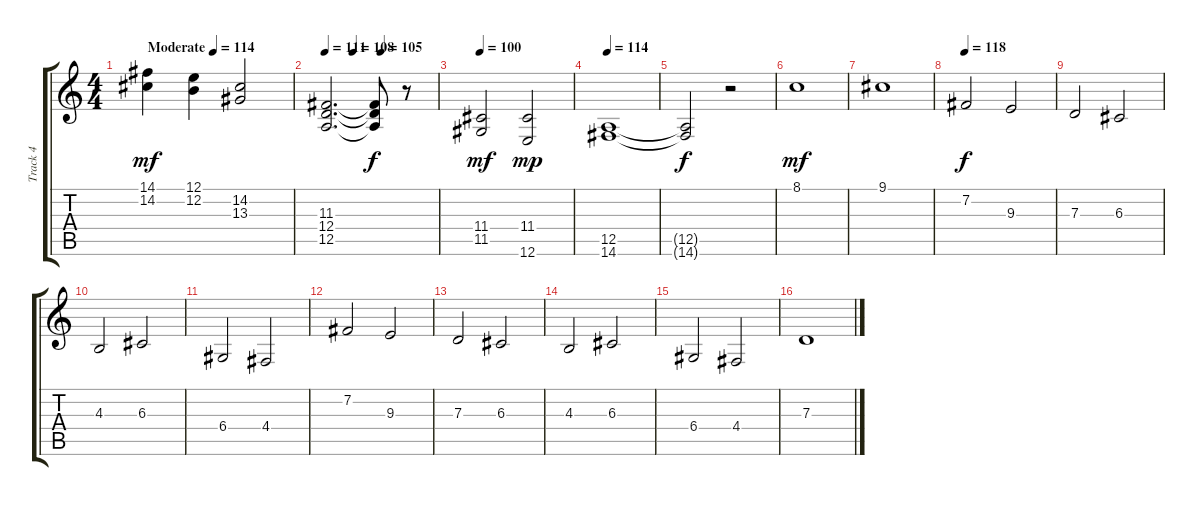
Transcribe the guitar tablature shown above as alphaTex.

\track ("Track 4" "Track 4") {instrument stringensemble1}
\staff {score tabs}
\tuning (E4 B3 G3 D3 A2 E2) {hide}
\ts (4 4)
\tempo (114 "Moderate")
\clef g2
\ks c
(14.1 14.2).4{dy mf instrument pad4choir} (12.1 12.2).4 (14.2 13.3).2 |
\tempo 111
\tempo (108 0.25)
\tempo (105 0.5)
(11.3 12.4 12.5).2{d} (11.3{t} 12.4{t} 12.5{t}).8{dy f} r.8 |
\tempo 100
(11.4 11.5).2{dy mf} (11.4 12.6).2{dy mp} |
\tempo 114
(12.5 14.6).1 |
(12.5{t} 14.6{t}).2{dy f} r.2 |
8.1.1{dy mf instrument stringensemble1} |
9.1.1 |
\tempo 118
7.2.2{dy f} 9.3.2 |
7.3.2 6.3.2 |
4.3.2 6.3.2 |
6.4.2 4.4.2 |
7.2.2 9.3.2 |
7.3.2 6.3.2 |
4.3.2 6.3.2 |
6.4.2 4.4.2 |
7.3.1
